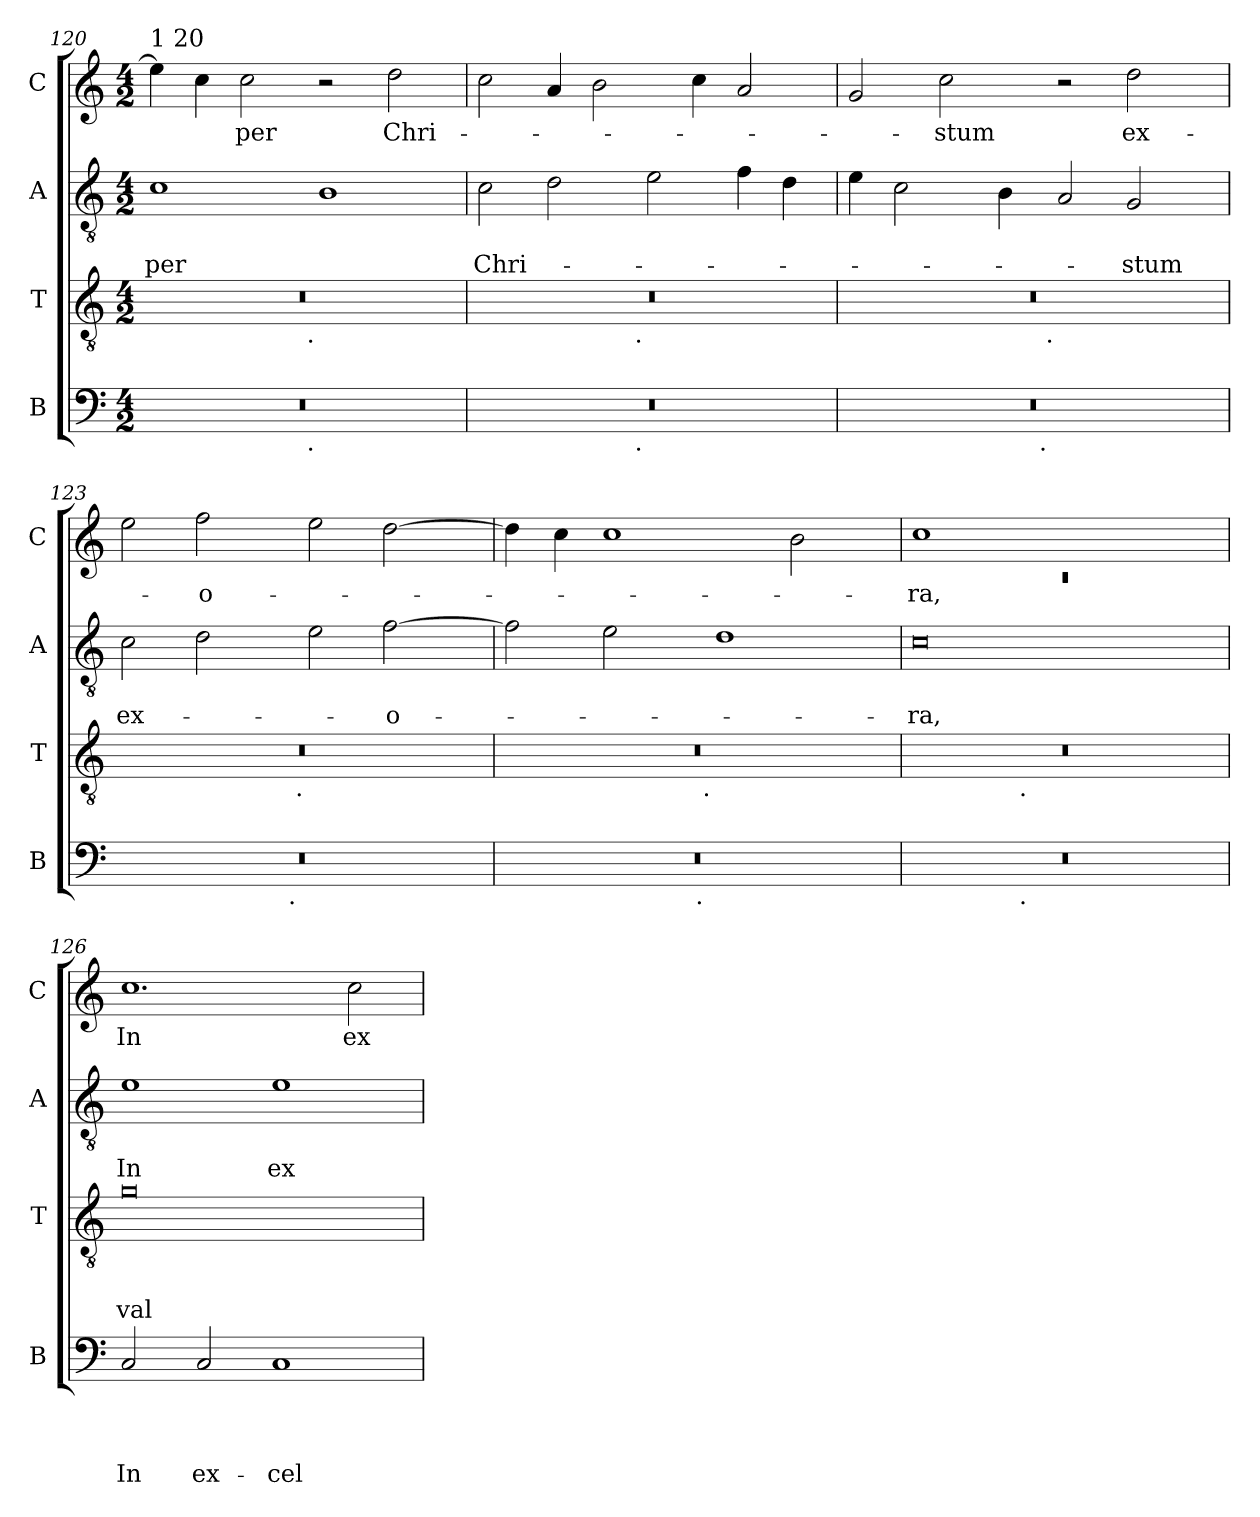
**kern	**text	**text	**text	**text	**kern	**text	**text	**text	**kern	**text	**text	**kern	**text
*part4	*part4	*part4	*part4	*part4	*part3	*part3	*part3	*part3	*part2	*part2	*part2	*part1	*part1
*staff4	*staff4	*staff4	*staff4	*staff4	*staff3	*staff3	*staff3	*staff3	*staff2	*staff2	*staff2	*staff1	*staff1
*I"B	*	*	*	*	*I"T	*	*	*	*I"A	*	*	*I"C	*
*I'B	*	*	*	*	*I'T	*	*	*	*I'A	*	*	*I'C	*
!!LO:LB:g=z
*clefF4	*	*	*	*	*clefGv2	*	*	*	*clefGv2	*	*	*clefG2	*
*k[]	*	*	*	*	*k[]	*	*	*	*k[]	*	*	*k[]	*
*C:	*	*	*	*	*C:	*	*	*	*C:	*	*	*C:	*
*M4/2	*	*	*	*	*M4/2	*	*	*	*M4/2	*	*	*M4/2	*
=120	=120	=120	=120	=120	=120	=120	=120	=120	=120	=120	=120	=120	=120
!	!	!	!	!	!	!	!	!	!	!	!	!LO:TX:a:t=1 20	!
!	!	!	!	!	!	!	!	!	!	!	!LO:LY:b	!	!
*^	*	*	*	*	*^	*	*	*	*	*	*	*	*
0r	2ryy	.	.	.	.	0r	2ryy	.	.	.	1c	.	-per	4ee\]	.
.	.	.	.	.	.	.	.	.	.	.	.	.	.	4cc\	.
!	!	!	!	!	!	!	!	!	!	!	!	!	!	!	!LO:LY:b
.	4...ryy	.	.	.	.	.	4...ryy	.	.	.	.	.	.	2cc\	-per
!	!	!	!	!	!	!	!LO:TX:b:t=.	!	!	!	!	!	!	!	!
!	!LO:TX:b:t=.	!	!	!	!	!	!	!	!	!	!	!	!	!	!
.	1ryy	.	.	.	.	.	1ryy	.	.	.	.	.	.	.	.
.	.	.	.	.	.	.	.	.	.	.	1B	.	.	2r	.
!	!	!	!	!	!	!	!	!	!	!	!	!	!	!	!LO:LY:b
.	.	.	.	.	.	.	.	.	.	.	.	.	.	2dd\	Chri-
.	32ryy	.	.	.	.	.	32ryy	.	.	.	.	.	.	.	.
=121	=121	=121	=121	=121	=121	=121	=121	=121	=121	=121	=121	=121	=121	=121	=121
!	!	!	!	!	!	!	!	!	!	!	!	!	!LO:LY:b	!	!
0r	2ryy	.	.	.	.	0r	2ryy	.	.	.	2c\	.	Chri-	2cc\	.
.	4...ryy	.	.	.	.	.	4...ryy	.	.	.	2d\	.	.	4a/	.
.	.	.	.	.	.	.	.	.	.	.	.	.	.	2b\	.
!	!	!	!	!	!	!	!LO:TX:b:t=.	!	!	!	!	!	!	!	!
!	!LO:TX:b:t=.	!	!	!	!	!	!	!	!	!	!	!	!	!	!
.	1ryy	.	.	.	.	.	1ryy	.	.	.	.	.	.	.	.
.	.	.	.	.	.	.	.	.	.	.	2e\	.	.	.	.
.	.	.	.	.	.	.	.	.	.	.	.	.	.	4cc\	.
.	.	.	.	.	.	.	.	.	.	.	4f\	.	.	2a/	.
.	.	.	.	.	.	.	.	.	.	.	4d\	.	.	.	.
.	32ryy	.	.	.	.	.	32ryy	.	.	.	.	.	.	.	.
=122	=122	=122	=122	=122	=122	=122	=122	=122	=122	=122	=122	=122	=122	=122	=122
0r	3%2ryy	.	.	.	.	0r	2ryy	.	.	.	4e\	.	.	2g/	.
.	.	.	.	.	.	.	.	.	.	.	2c\	.	.	.	.
!	!	!	!	!	!	!	!	!	!	!	!	!	!	!	!LO:LY:b
.	.	.	.	.	.	.	4...ryy	.	.	.	.	.	.	2cc\	-stum
.	6..ryy	.	.	.	.	.	.	.	.	.	.	.	.	.	.
.	.	.	.	.	.	.	.	.	.	.	4B\	.	.	.	.
!	!LO:TX:b:t=.	!	!	!	!	!	!	!	!	!	!	!	!	!	!
.	3%2ryy	.	.	.	.	.	.	.	.	.	.	.	.	.	.
!	!	!	!	!	!	!	!LO:TX:b:t=.	!	!	!	!	!	!	!	!
.	.	.	.	.	.	.	1ryy	.	.	.	.	.	.	.	.
.	.	.	.	.	.	.	.	.	.	.	2A/	.	.	2r	.
!	!	!	!	!	!	!	!	!	!	!	!	!	!LO:LY:b	!	!LO:LY:b
.	.	.	.	.	.	.	.	.	.	.	2G/	.	-stum	2dd\	ex-
.	3ryy	.	.	.	.	.	.	.	.	.	.	.	.	.	.
.	24ryy	.	.	.	.	.	.	.	.	.	.	.	.	.	.
.	.	.	.	.	.	.	32ryy	.	.	.	.	.	.	.	.
=123	=123	=123	=123	=123	=123	=123	=123	=123	=123	=123	=123	=123	=123	=123	=123
!	!	!	!	!	!	!	!	!	!	!	!	!	!LO:LY:b	!	!
0r	3%2ryy	.	.	.	.	0r	2ryy	.	.	.	2c\	.	ex-	2ee\	.
!	!	!	!	!	!	!	!	!	!	!	!	!	!	!	!LO:LY:b
.	.	.	.	.	.	.	4...ryy	.	.	.	2d\	.	.	2ff\	-o-
.	6..ryy	.	.	.	.	.	.	.	.	.	.	.	.	.	.
!	!LO:TX:b:t=.	!	!	!	!	!	!	!	!	!	!	!	!	!	!
.	3%2ryy	.	.	.	.	.	.	.	.	.	.	.	.	.	.
!	!	!	!	!	!	!	!LO:TX:b:t=.	!	!	!	!	!	!	!	!
.	.	.	.	.	.	.	1ryy	.	.	.	.	.	.	.	.
.	.	.	.	.	.	.	.	.	.	.	2e\	.	.	2ee\	.
!	!	!	!	!	!	!	!	!	!	!	!	!	!LO:LY:b	!	!
.	.	.	.	.	.	.	.	.	.	.	[>2f\	.	-o-	[>2dd\	.
.	3ryy	.	.	.	.	.	.	.	.	.	.	.	.	.	.
.	24ryy	.	.	.	.	.	.	.	.	.	.	.	.	.	.
.	.	.	.	.	.	.	32ryy	.	.	.	.	.	.	.	.
=124	=124	=124	=124	=124	=124	=124	=124	=124	=124	=124	=124	=124	=124	=124	=124
0r	3%2ryy	.	.	.	.	0r	2ryy	.	.	.	2f\]	.	.	4dd\]	.
.	.	.	.	.	.	.	.	.	.	.	.	.	.	4cc\	.
.	.	.	.	.	.	.	4...ryy	.	.	.	2e\	.	.	1cc	.
.	6..ryy	.	.	.	.	.	.	.	.	.	.	.	.	.	.
!	!LO:TX:b:t=.	!	!	!	!	!	!	!	!	!	!	!	!	!	!
.	3%2ryy	.	.	.	.	.	.	.	.	.	.	.	.	.	.
!	!	!	!	!	!	!	!LO:TX:b:t=.	!	!	!	!	!	!	!	!
.	.	.	.	.	.	.	1ryy	.	.	.	.	.	.	.	.
.	.	.	.	.	.	.	.	.	.	.	1d	.	.	.	.
.	.	.	.	.	.	.	.	.	.	.	.	.	.	2b\	.
.	3ryy	.	.	.	.	.	.	.	.	.	.	.	.	.	.
.	24ryy	.	.	.	.	.	.	.	.	.	.	.	.	.	.
.	.	.	.	.	.	.	32ryy	.	.	.	.	.	.	.	.
=125	=125	=125	=125	=125	=125	=125	=125	=125	=125	=125	=125	=125	=125	=125	=125
*	*	*	*	*	*	*	*	*	*	*	*	*	*	*^	*
!	!	!	!	!	!	!	!	!	!	!	!	!	!LO:LY:b	!	!LO:N:vis=1	!LO:LY:b
0r	2ryy	.	.	.	.	0r	2ryy	.	.	.	0c	.	-ra,	1cc	0rc	-ra,
.	8ryy	.	.	.	.	.	8ryy	.	.	.	.	.	.	.	.	.
!	!	!	!	!	!	!	!LO:TX:b:t=.	!	!	!	!	!	!	!	!	!
!	!LO:TX:b:t=.	!	!	!	!	!	!	!	!	!	!	!	!	!	!	!
.	1ryy	.	.	.	.	.	1ryy	.	.	.	.	.	.	.	.	.
.	.	.	.	.	.	.	.	.	.	.	.	.	.	1ryy	.	.
.	4.ryy	.	.	.	.	.	4.ryy	.	.	.	.	.	.	.	.	.
!!LO:LB:g=z
=126	=126	=126	=126	=126	=126	=126	=126	=126	=126	=126	=126	=126	=126	=126	=126	=126
!	!	!	!	!	!	!	!	!	!	!	!	!	!	!LO:TX:a:t=1 26	!	!
!	!	!	!	!	!LO:LY:b	!	!	!	!	!LO:LY:b	!	!	!LO:LY:b	!	!	!LO:LY:b
*v	*v	*	*	*	*	*	*	*	*	*	*	*	*	*v	*v	*
*	*	*	*	*	*v	*v	*	*	*	*	*	*	*	*
2C/	.	.	.	In	0g	.	.	-val-	1e	.	In	1.cc	In
!	!	!	!	!LO:LY:b	!	!	!	!	!	!	!	!	!
2C/	.	.	.	ex-	.	.	.	.	.	.	.	.	.
!	!	!	!	!LO:LY:b	!	!	!	!	!	!	!LO:LY:b	!	!
1C	.	.	.	-cel-	.	.	.	.	1e	.	ex-	.	.
!	!	!	!	!	!	!	!	!	!	!	!	!	!LO:LY:b
.	.	.	.	.	.	.	.	.	.	.	.	2cc\	ex-
=	=	=	=	=	=	=	=	=	=	=	=	=	=
*-	*-	*-	*-	*-	*-	*-	*-	*-	*-	*-	*-	*-	*-
